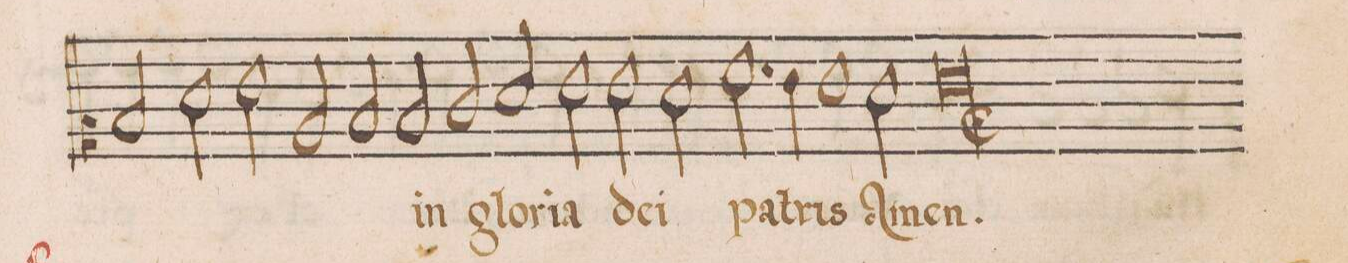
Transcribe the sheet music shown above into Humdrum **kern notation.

**kern	**text
*I"CANTVS	*
*clefC2	*
*k[b-]	*
*met(C)	*
*M2/1	*
2d/	.
2f\	.
2g\	.
2c/	.
=111-	=111-
2d/	.
2d/	in
2e/	glo-
2f/	-ri-
=112-	=112-
2g\	-a
2g\	de-
2f\	-i
2.a\	pa-
=113-	=113-
4g\	.
1g\	-tris
2f\	A-
=114-	=114-
0g\;<l	-men.
==	==
*-	*-
